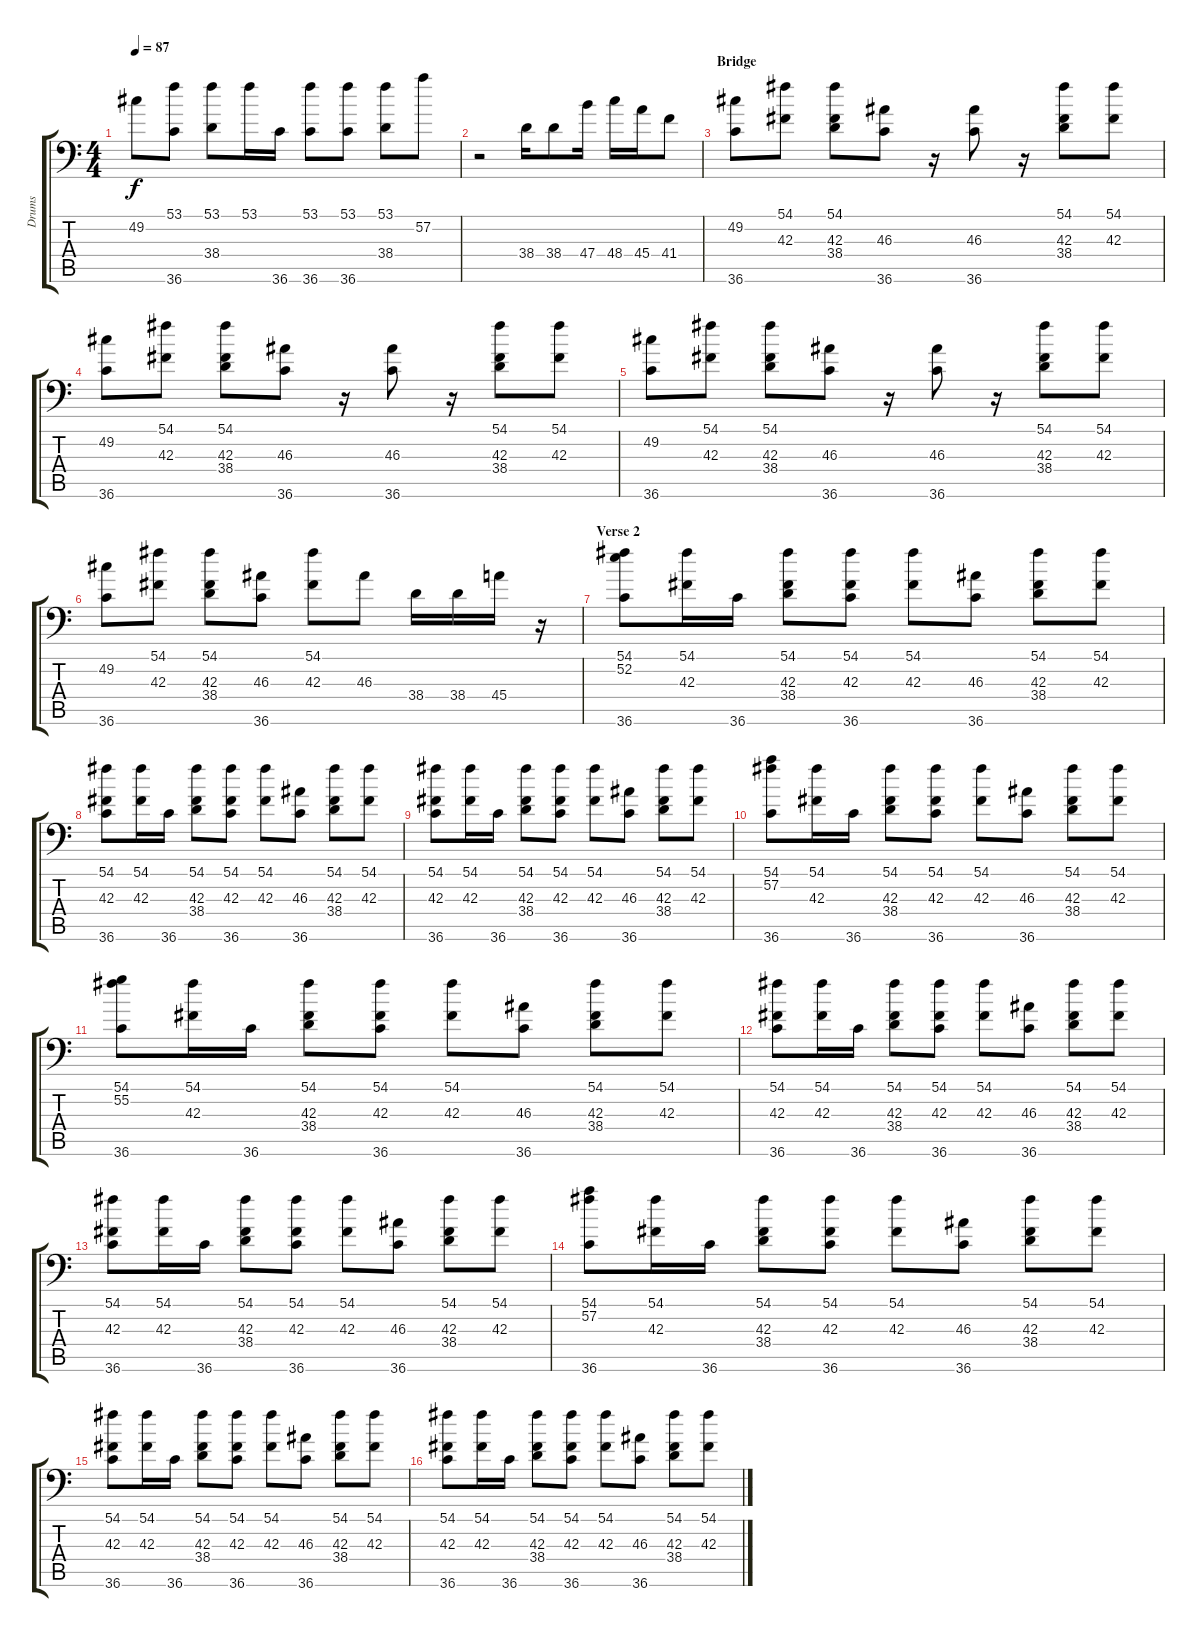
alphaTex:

\track ("Drums" "Drums") {instrument acousticgrandpiano}
\staff {score tabs}
\tuning (C-1 C-1 C-1 C-1 C-1 C-1) {hide}
\ts (4 4)
\tempo 87
\clef f4
\ks c
49.2.8{dy f} (53.1 36.6).8 (53.1 38.4).8 53.1.16 36.6.16 (53.1 36.6).8 (53.1 36.6).8 (53.1 38.4).8 57.2.8 |
r.2 38.4.16 38.4.8 47.4.16 48.4.16 45.4.16 41.4.8 |
\section ("" "Bridge")
(49.2 36.6).8 (54.1 42.3).8 (54.1 42.3 38.4).8 (46.3 36.6).8 r.16 (46.3 36.6).8 r.16 (54.1 42.3 38.4).8 (54.1 42.3).8 |
(49.2 36.6).8 (54.1 42.3).8 (54.1 42.3 38.4).8 (46.3 36.6).8 r.16 (46.3 36.6).8 r.16 (54.1 42.3 38.4).8 (54.1 42.3).8 |
(49.2 36.6).8 (54.1 42.3).8 (54.1 42.3 38.4).8 (46.3 36.6).8 r.16 (46.3 36.6).8 r.16 (54.1 42.3 38.4).8 (54.1 42.3).8 |
(49.2 36.6).8 (54.1 42.3).8 (54.1 42.3 38.4).8 (46.3 36.6).8 (54.1 42.3).8 46.3.8 38.4.16 38.4.16 45.4.16 r.16 |
\section ("" "Verse 2")
(54.1 52.2 36.6).8 (54.1 42.3).16 36.6.16 (54.1 42.3 38.4).8 (54.1 42.3 36.6).8 (54.1 42.3).8 (46.3 36.6).8 (54.1 42.3 38.4).8 (54.1 42.3).8 |
(54.1 42.3 36.6).8 (54.1 42.3).16 36.6.16 (54.1 42.3 38.4).8 (54.1 42.3 36.6).8 (54.1 42.3).8 (46.3 36.6).8 (54.1 42.3 38.4).8 (54.1 42.3).8 |
(54.1 42.3 36.6).8 (54.1 42.3).16 36.6.16 (54.1 42.3 38.4).8 (54.1 42.3 36.6).8 (54.1 42.3).8 (46.3 36.6).8 (54.1 42.3 38.4).8 (54.1 42.3).8 |
(54.1 57.2 36.6).8 (54.1 42.3).16 36.6.16 (54.1 42.3 38.4).8 (54.1 42.3 36.6).8 (54.1 42.3).8 (46.3 36.6).8 (54.1 42.3 38.4).8 (54.1 42.3).8 |
(54.1 55.2 36.6).8 (54.1 42.3).16 36.6.16 (54.1 42.3 38.4).8 (54.1 42.3 36.6).8 (54.1 42.3).8 (46.3 36.6).8 (54.1 42.3 38.4).8 (54.1 42.3).8 |
(54.1 42.3 36.6).8 (54.1 42.3).16 36.6.16 (54.1 42.3 38.4).8 (54.1 42.3 36.6).8 (54.1 42.3).8 (46.3 36.6).8 (54.1 42.3 38.4).8 (54.1 42.3).8 |
(54.1 42.3 36.6).8 (54.1 42.3).16 36.6.16 (54.1 42.3 38.4).8 (54.1 42.3 36.6).8 (54.1 42.3).8 (46.3 36.6).8 (54.1 42.3 38.4).8 (54.1 42.3).8 |
(54.1 57.2 36.6).8 (54.1 42.3).16 36.6.16 (54.1 42.3 38.4).8 (54.1 42.3 36.6).8 (54.1 42.3).8 (46.3 36.6).8 (54.1 42.3 38.4).8 (54.1 42.3).8 |
(54.1 42.3 36.6).8 (54.1 42.3).16 36.6.16 (54.1 42.3 38.4).8 (54.1 42.3 36.6).8 (54.1 42.3).8 (46.3 36.6).8 (54.1 42.3 38.4).8 (54.1 42.3).8 |
(54.1 42.3 36.6).8 (54.1 42.3).16 36.6.16 (54.1 42.3 38.4).8 (54.1 42.3 36.6).8 (54.1 42.3).8 (46.3 36.6).8 (54.1 42.3 38.4).8 (54.1 42.3).8
